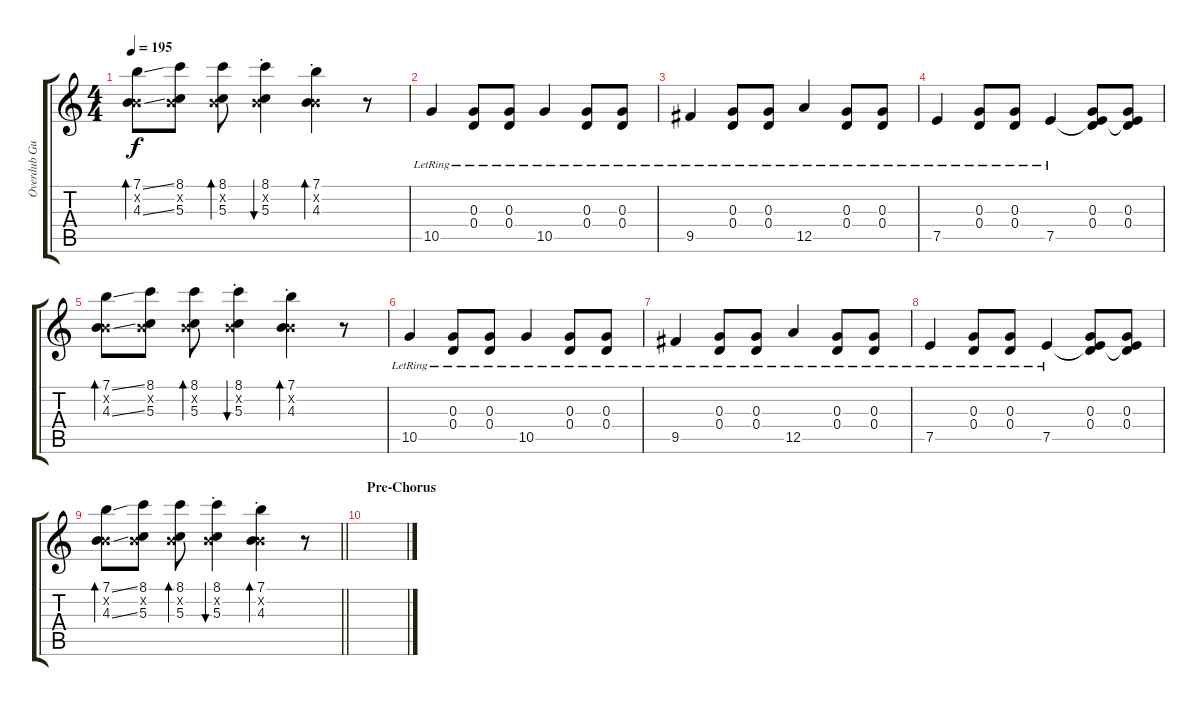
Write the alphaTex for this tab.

\track ("Overdub Guitar 2" "Overdub Gu") {instrument acousticguitarsteel}
\staff {score tabs}
\tuning (E4 B3 G3 D3 A2 E2) {hide}
\ts (4 4)
\tempo 195
\clef g2
\ks c
(7.1{ss} 0.2{x} 4.3{ss}).8{bd 60 dy f volume 8} (8.1 0.2{x} 5.3).8 (8.1 0.2{x} 5.3).8{bd 60} (8.1{st} 0.2{x} 5.3{st}).4{bu 60} (7.1{st} 0.2{x} 4.3{st}).4{bd 60} r.8{volume 9} |
10.5{lr}.4 (0.3{lr} 0.4{lr}).8 (0.3{lr} 0.4{lr}).8 10.5{lr}.4 (0.3{lr} 0.4{lr}).8 (0.3{lr} 0.4{lr}).8 |
9.5{lr}.4 (0.3{lr} 0.4{lr}).8 (0.3{lr} 0.4{lr}).8 12.5{lr}.4 (0.3{lr} 0.4{lr}).8 (0.3{lr} 0.4{lr}).8 |
7.5{lr}.4 (0.3{lr} 0.4{lr}).8 (0.3{lr} 0.4{lr}).8 7.5{lr}.4 (0.3 0.4 7.5{t}).8 (0.3 0.4 7.5{t}).8 |
(7.1{ss} 0.2{x} 4.3{ss}).8{bd 60 volume 8} (8.1 0.2{x} 5.3).8 (8.1 0.2{x} 5.3).8{bd 60} (8.1{st} 0.2{x} 5.3{st}).4{bu 60} (7.1{st} 0.2{x} 4.3{st}).4{bd 60} r.8{volume 9} |
10.5{lr}.4 (0.3{lr} 0.4{lr}).8 (0.3{lr} 0.4{lr}).8 10.5{lr}.4 (0.3{lr} 0.4{lr}).8 (0.3{lr} 0.4{lr}).8 |
9.5{lr}.4 (0.3{lr} 0.4{lr}).8 (0.3{lr} 0.4{lr}).8 12.5{lr}.4 (0.3{lr} 0.4{lr}).8 (0.3{lr} 0.4{lr}).8 |
7.5{lr}.4 (0.3{lr} 0.4{lr}).8 (0.3{lr} 0.4{lr}).8 7.5{lr}.4 (0.3 0.4 7.5{t}).8 (0.3 0.4 7.5{t}).8 |
\barLineRight lightlight
(7.1{ss} 0.2{x} 4.3{ss}).8{bd 60 volume 8} (8.1 0.2{x} 5.3).8 (8.1 0.2{x} 5.3).8{bd 60} (8.1{st} 0.2{x} 5.3{st}).4{bu 60} (7.1{st} 0.2{x} 4.3{st}).4{bd 60} r.8{volume 9} |
\section ("" "Pre-Chorus")
